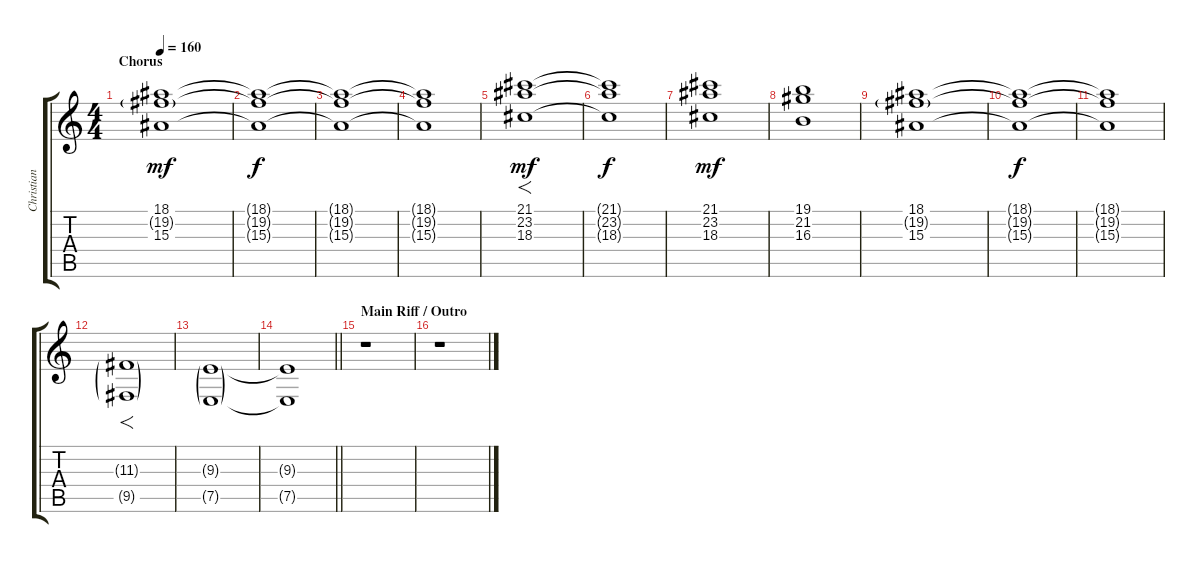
\track ("Christian Kretschmar" "Christian ") {instrument stringensemble2}
\staff {score tabs}
\tuning (E4 B3 G3 D3 A2 E2) {hide}
\ts (4 4)
\section ("" "Chorus")
\tempo 160
\clef g2
\ks c
(18.1 19.2{g} 15.3).1{dy mf} |
(18.1{t} 19.2{t} 15.3{t}).1{dy f} |
(18.1{t} 19.2{t} 15.3{t}).1 |
(18.1{t} 19.2{t} 15.3{t}).1 |
(21.1 23.2 18.3).1{f dy mf} |
(21.1{t} 23.2{t} 18.3{t}).1{dy f} |
(21.1 23.2 18.3).1{dy mf} |
(19.1 21.2 16.3).1 |
(18.1 19.2{g} 15.3).1{volume 3} |
(18.1{t} 19.2{t} 15.3{t}).1{dy f} |
(18.1{t} 19.2{t} 15.3{t}).1 |
(11.3{g} 9.5{g}).1{f volume 9} |
(9.3{g} 7.5{g}).1 |
\barLineRight lightlight
(9.3{t} 7.5{t}).1 |
\section ("" "Main Riff / Outro")
r.1 |
r.1
